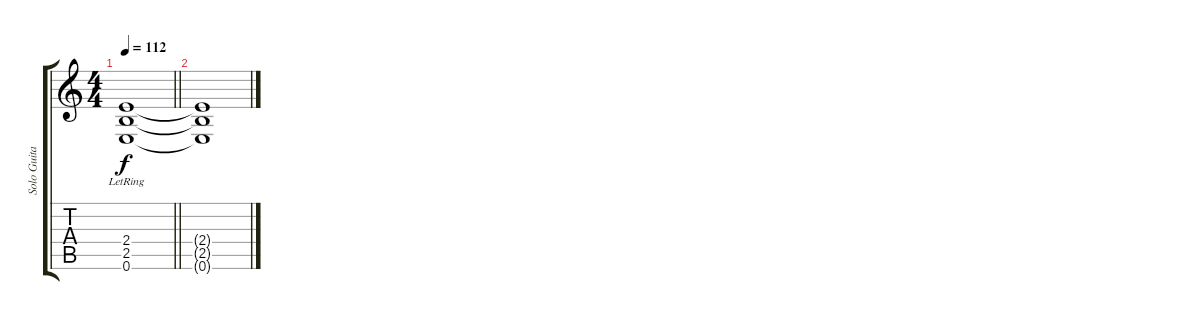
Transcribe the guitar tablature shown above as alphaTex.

\track ("Solo Guitar 1" "Solo Guita") {instrument distortionguitar}
\staff {score tabs}
\tuning (E4 B3 G3 D3 A2 E2) {hide}
\ts (4 4)
\tempo 112
\clef g2
\barLineRight lightlight
\ks c
(2.4 2.5{lr} 0.6).1{dy f} |
(2.4{t} 2.5{t} 0.6{t}).1
